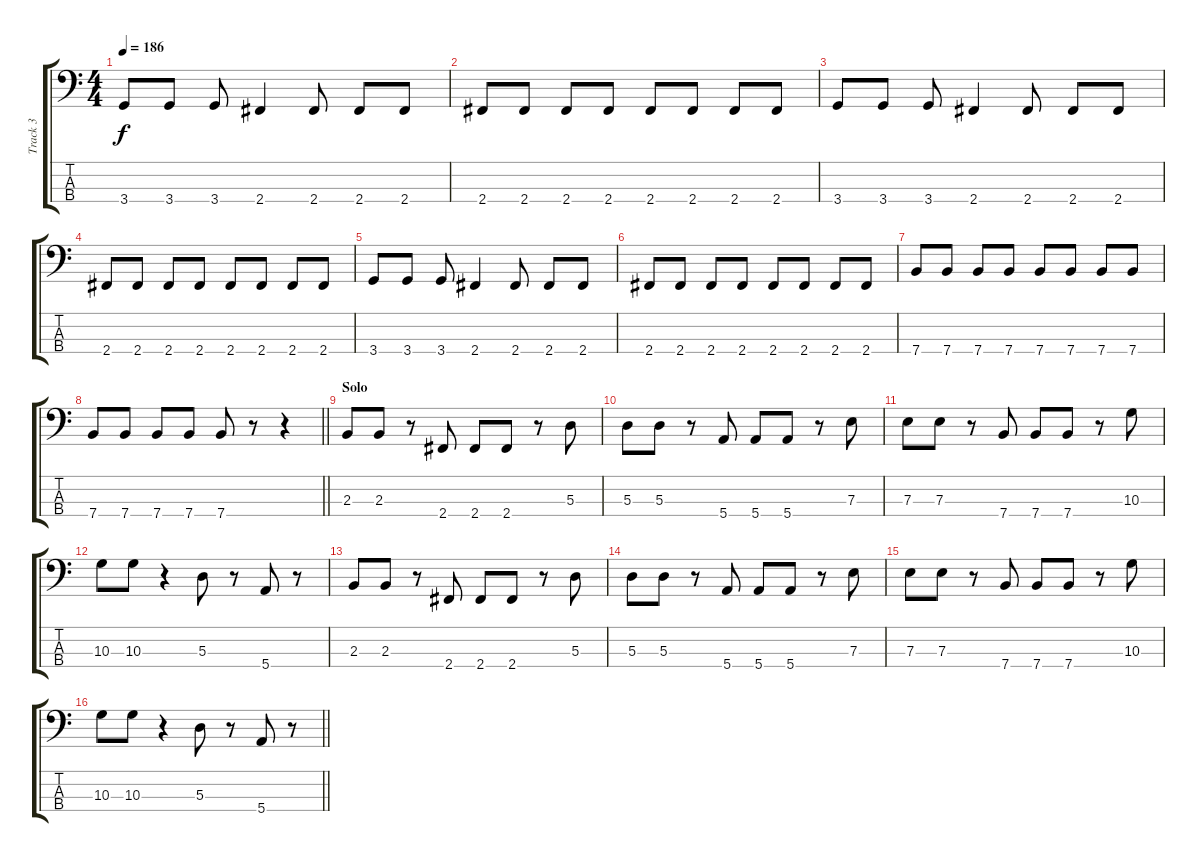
\track ("Track 3" "Track 3") {instrument electricbassfinger}
\staff {score tabs}
\tuning (G2 D2 A1 E1) {hide}
\ts (4 4)
\tempo 186
\clef f4
\ks c
3.4.8{dy f} 3.4.8 3.4.8 2.4.4 2.4.8 2.4.8 2.4.8 |
2.4.8 2.4.8 2.4.8 2.4.8 2.4.8 2.4.8 2.4.8 2.4.8 |
3.4.8 3.4.8 3.4.8 2.4.4 2.4.8 2.4.8 2.4.8 |
2.4.8 2.4.8 2.4.8 2.4.8 2.4.8 2.4.8 2.4.8 2.4.8 |
3.4.8 3.4.8 3.4.8 2.4.4 2.4.8 2.4.8 2.4.8 |
2.4.8 2.4.8 2.4.8 2.4.8 2.4.8 2.4.8 2.4.8 2.4.8 |
7.4.8 7.4.8 7.4.8 7.4.8 7.4.8 7.4.8 7.4.8 7.4.8 |
\barLineRight lightlight
7.4.8 7.4.8 7.4.8 7.4.8 7.4.8 r.8 r.4 |
\section ("" "Solo")
2.3.8 2.3.8 r.8 2.4.8 2.4.8 2.4.8 r.8 5.3.8 |
5.3.8 5.3.8 r.8 5.4.8 5.4.8 5.4.8 r.8 7.3.8 |
7.3.8 7.3.8 r.8 7.4.8 7.4.8 7.4.8 r.8 10.3.8 |
10.3.8 10.3.8 r.4 5.3.8 r.8 5.4.8 r.8 |
2.3.8 2.3.8 r.8 2.4.8 2.4.8 2.4.8 r.8 5.3.8 |
5.3.8 5.3.8 r.8 5.4.8 5.4.8 5.4.8 r.8 7.3.8 |
7.3.8 7.3.8 r.8 7.4.8 7.4.8 7.4.8 r.8 10.3.8 |
\barLineRight lightlight
10.3.8 10.3.8 r.4 5.3.8 r.8 5.4.8 r.8
